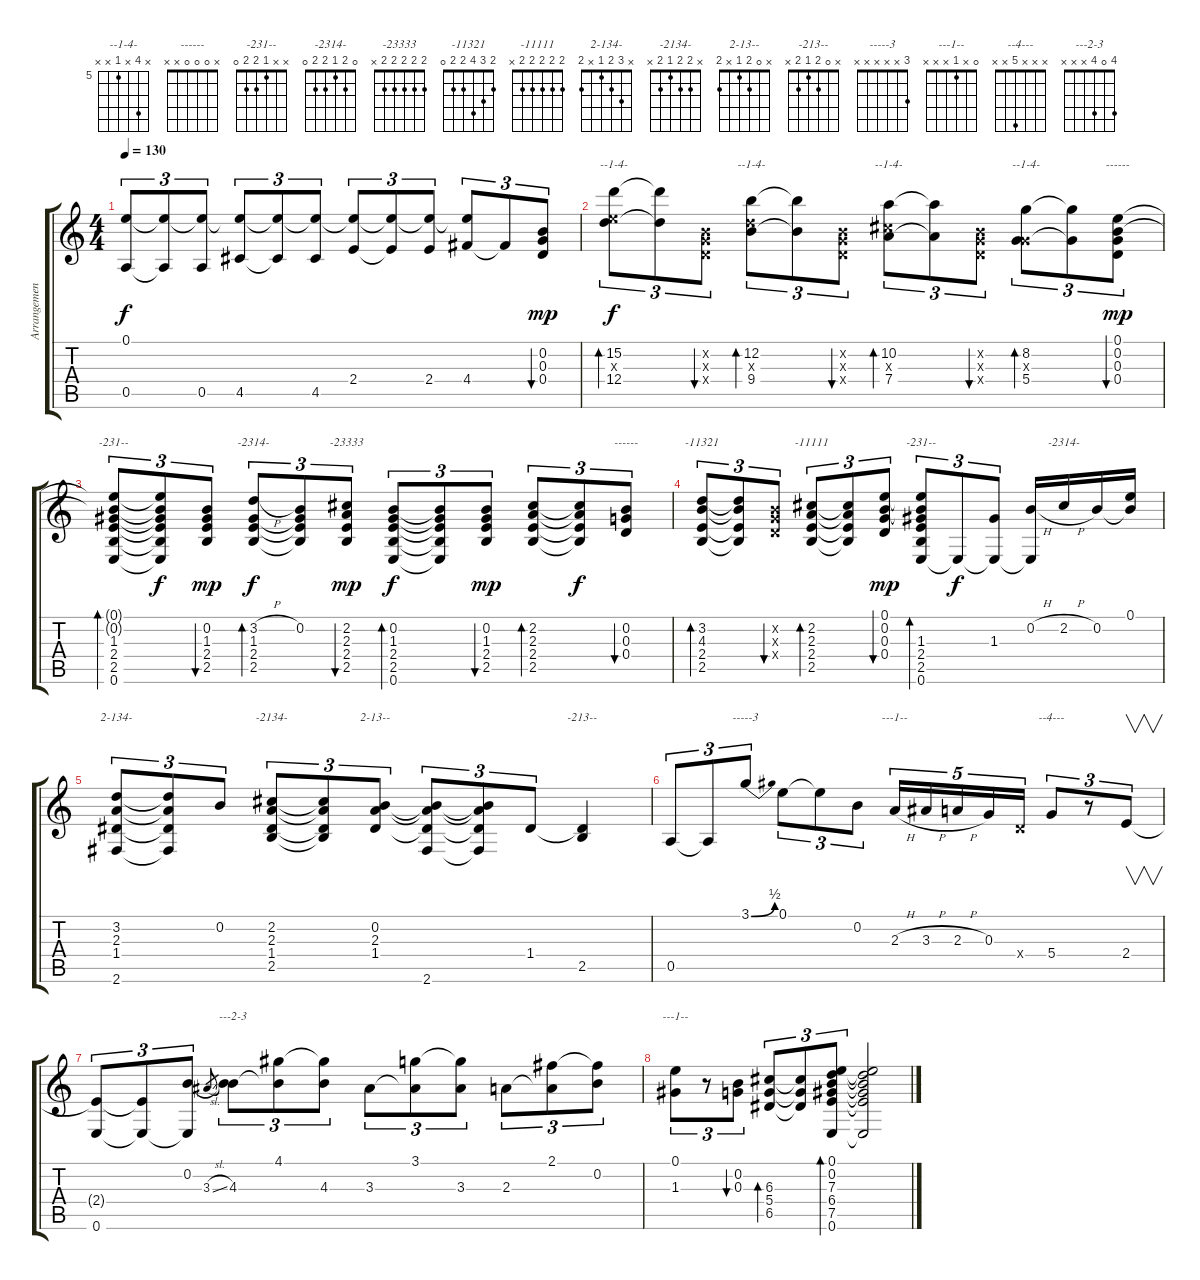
\track ("Arrangement guitare février 2002" "Arrangemen") {instrument acousticguitarsteel}
\staff {score tabs}
\tuning (E4 B3 G3 D3 A2 E2) {hide}
\chord ("--1-4-" x 15 x 12 x x) {firstfret 12}
\chord ("--1-4-" x 12 x 9 x x) {firstfret 9}
\chord ("--1-4-" x 10 x 7 x x) {firstfret 7}
\chord ("--1-4-" x 8 x 5 x x) {firstfret 5}
\chord ("------" 0 0 0 0 0 0)
\chord ("-231--" 0 0 1 2 2 0)
\chord ("-2314-" 0 3 1 2 2 0)
\chord ("-23333" 2 2 2 2 2 x)
\chord ("------" x 0 0 0 x x)
\chord ("-11321" 2 3 4 2 2 0)
\chord ("-11111" 2 2 2 2 2 x)
\chord ("-231--" x x 1 2 2 0)
\chord ("-2314-" 0 2 1 2 2 0)
\chord ("2-134-" x 3 2 1 x 2)
\chord ("-2134-" x 2 2 1 2 x)
\chord ("2-13--" x 0 2 1 x 2)
\chord ("-213--" x 0 2 1 2 x)
\chord ("-----3" 3 x x x x x)
\chord ("---1--" x x 2 x x x)
\chord ("--4---" x x x 5 x x)
\chord ("---2-3" 4 0 4 x x x)
\chord ("---1--" 0 x 1 x x x)
\ts (4 4)
\tempo 130
\clef g2
\ks c
(0.1{t} 0.5).8{tu (3 2) dy f} (0.1{t} 0.5{t}).8{tu (3 2)} (0.1{t} 0.5).8{tu (3 2)} (0.1{t} 4.5).8{tu (3 2)} (0.1{t} 4.5{t}).8{tu (3 2)} (0.1{t} 4.5).8{tu (3 2)} (0.1{t} 2.4).8{tu (3 2)} (0.1{t} 2.4{t}).8{tu (3 2)} (0.1{t} 2.4).8{tu (3 2)} (0.1{t} 4.4).8{tu (3 2)} 4.4{t}.8{tu (3 2)} (0.2 0.3 0.4).8{tu (3 2) bu 30 dy mp} |
(15.2 9.3{x} 12.4).8{tu (3 2) bd 30 ch "--1-4-" dy f} (15.2{t} 12.4{t}).8{tu (3 2)} (0.2{x} 0.3{x} 0.4{x}).8{tu (3 2) bu 30} (12.2 7.3{x} 9.4).8{tu (3 2) bd 30 ch "--1-4-"} (12.2{t} 9.4{t}).8{tu (3 2)} (0.2{x} 0.3{x} 0.4{x}).8{tu (3 2) bu 30} (10.2 6.3{x} 7.4).8{tu (3 2) bd 30 ch "--1-4-"} (10.2{t} 7.4{t}).8{tu (3 2)} (0.2{x} 0.3{x} 0.4{x}).8{tu (3 2) bu 30} (8.2 0.3{x} 5.4).8{tu (3 2) bd 30 ch "--1-4-"} (8.2{t} 5.4{t}).8{tu (3 2)} (0.1 0.2 0.3 0.4).8{tu (3 2) bu 30 ch "------" dy mp} |
(0.1{t} 0.2{t} 1.3 2.4 2.5 0.6).8{tu (3 2) bd 30 ch "-231--"} (0.1{t} 0.2{t} 1.3{t} 2.4{t} 2.5{t} 0.6{t}).8{tu (3 2) dy f} (0.2 1.3 2.4 2.5).8{tu (3 2) bu 30 dy mp} (3.2{h} 1.3 2.4 2.5).8{tu (3 2) bd 30 ch "-2314-" dy f} (0.2 1.3{t} 2.4{t} 2.5{t}).8{tu (3 2)} (2.2 2.3 2.4 2.5).8{tu (3 2) bu 30 ch "-23333" dy mp} (0.2 1.3 2.4 2.5 0.6).8{tu (3 2) bd 30 dy f} (0.2{t} 1.3{t} 2.4{t} 2.5{t} 0.6{t}).8{tu (3 2)} (0.2 1.3 2.4 2.5).8{tu (3 2) bu 30 dy mp} (2.2 2.3 2.4 2.5).8{tu (3 2) bd 30} (2.2{t} 2.3{t} 2.4{t} 2.5{t}).8{tu (3 2) dy f} (0.2 0.3 0.4).8{tu (3 2) bu 30 ch "------"} |
(3.2 4.3 2.4 2.5).8{tu (3 2) bd 30 ch "-11321"} (3.2{t} 4.3{t} 2.4{t} 2.5{t}).8{tu (3 2)} (0.2{x} 0.3{x} 0.4{x}).8{tu (3 2) bu 30} (2.2 2.3 2.4 2.5).8{tu (3 2) bd 30 ch "-11111"} (2.2{t} 2.3{t} 2.4{t} 2.5{t}).8{tu (3 2)} (0.1 0.2 0.3 0.4).8{tu (3 2) bu 30 dy mp} (0.1{t} 0.2{t} 1.3 2.4 2.5 0.6).8{tu (3 2) bd 30 ch "-231--"} 0.6{t}.8{tu (3 2) dy f} (1.3 0.6{t}).8{tu (3 2)} (0.2{h} 0.6{t}).16 2.2{h}.16{ch "-2314-"} 0.2.16 (0.1 0.2{t}).16 |
(3.2 2.3 1.4 2.6).8{tu (3 2) ch "2-134-"} (3.2{t} 2.3{t} 1.4{t} 2.6{t}).8{tu (3 2)} 0.2.8{tu (3 2)} (2.2 2.3 1.4 2.5).8{tu (3 2) ch "-2134-"} (2.2{t} 2.3{t} 1.4{t} 2.5{t}).8{tu (3 2)} (0.2 2.3 1.4).8{tu (3 2) ch "2-13--"} (0.2{t} 2.3{t} 1.4{t} 2.6).8{tu (3 2)} (0.2{t} 2.3{t} 1.4{t} 2.6{t}).8{tu (3 2)} 1.4.8{tu (3 2)} (1.4{t} 2.5).4{ch "-213--"} |
0.5.8{tu (3 2)} 0.5{t}.8{tu (3 2)} 3.1{be (bend 0 0 60 2)}.8{tu (3 2) ch "-----3"} 0.1.8{tu (3 2)} 0.1{t}.8{tu (3 2)} 0.2.8{tu (3 2)} 2.3{h}.16{tu (5 4) ch "---1--"} 3.3{h}.16{tu (5 4)} 2.3{h}.16{tu (5 4)} 0.3.16{tu (5 4)} 0.4{x}.16{tu (5 4)} 5.4.8{tu (3 2) ch "--4---"} r.8{tu (3 2)} 2.4.8{v tu (3 2)} |
(2.4{t} 0.6).8{tu (3 2)} (2.4{t} 0.6{t}).8{tu (3 2)} (0.2 0.6{t}).8{tu (3 2)} 3.3{sl}.8{gr} (0.2{t} 4.3).8{tu (3 2) ch "---2-3"} (4.1 4.3{t}).8{tu (3 2)} (4.1{t} 4.3).8{tu (3 2)} 3.3.8{tu (3 2)} (3.1 3.3{t}).8{tu (3 2)} (3.1{t} 3.3).8{tu (3 2)} 2.3.8{tu (3 2)} (2.1 2.3{t}).8{tu (3 2)} (2.1{t} 0.2).8{tu (3 2)} |
(0.1 1.3).8{tu (3 2) ch "---1--"} r.8{tu (3 2)} (0.2 0.3).8{tu (3 2) bu 30} (6.3 5.4 6.5).8{tu (3 2) bd 30} (6.3{t} 5.4{t} 6.5{t}).8{tu (3 2)} (0.1 0.2 7.3 6.4 7.5 0.6).8{tu (3 2) bd 30} (0.1{t} 0.2{t} 7.3{t} 6.4{t} 7.5{t} 0.6{t}).2
